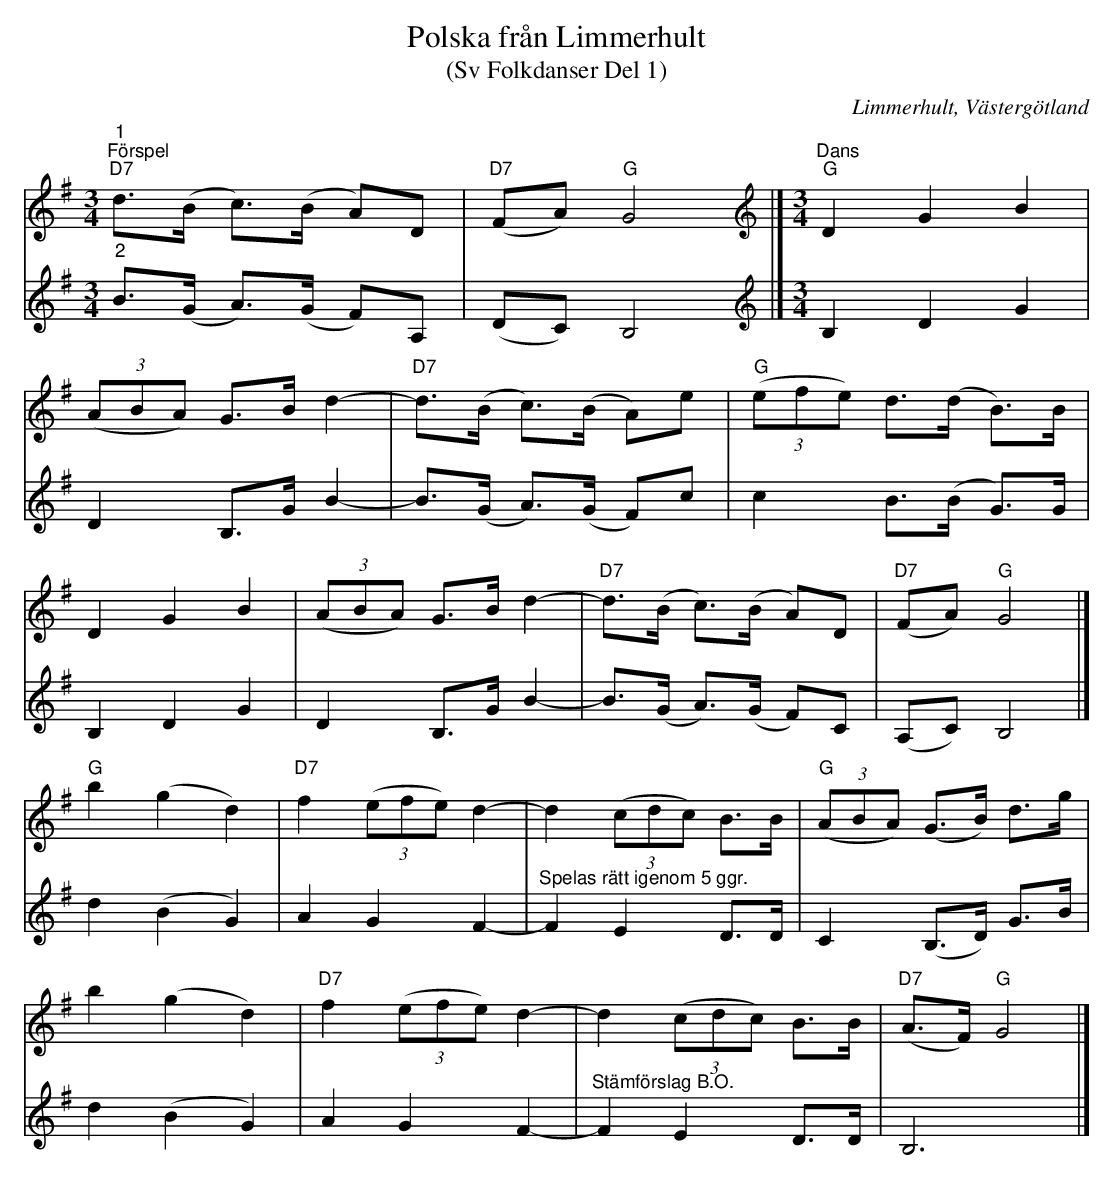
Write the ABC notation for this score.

X:1
T:Polska från Limmerhult
T:(Sv Folkdanser Del 1)
O:Limmerhult, Västergötland
L:1/8
M:3/4
K:G
V:1
"^1""^Förspel""D7" d>(B c>)(B A)D |"D7" (FA)"G" G4 |] [K:G][M:3/4][K:treble]"^Dans""G" D2 G2 B2 |
(3(ABA) G>B d2- |"D7" d>(B c>)(B A)e | "G" (3(efe) d>(d B>)B |
D2 G2 B2 | (3(ABA) G>B d2- |"D7" d>(B c>)(B A)D |"D7" (FA)"G" G4 |]
"G" b2 (g2 d2) |"D7" f2 (3(efe) d2- | d2 (3(cdc) B>B |"G" (3(ABA) (G>B) d>g |
b2 (g2 d2) | "D7"f2 (3(efe) d2- | d2 (3(cdc) B>B | "D7"(A>F)"G" G4 |]
V:2
"^2" B>(G A>)(G F)A, | (DC) B,4 |][K:G][M:3/4][K:treble] B,2 D2 G2 |
D2 B,>G B2- | B>(G A>)(G F)c | c2 B>(B G>)G |
B,2 D2 G2 | D2 B,>G B2- | B>(G A>)(G F)C | (A,C) B,4 |]
d2 (B2 G2) | A2 G2 F2- | "^Spelas rätt igenom 5 ggr." F2 E2 D>D | C2 (B,>D) G>B |
d2 (B2 G2) | A2 G2 F2- | "^Stämförslag B.O." F2 E2 D>D | B,6 |]
